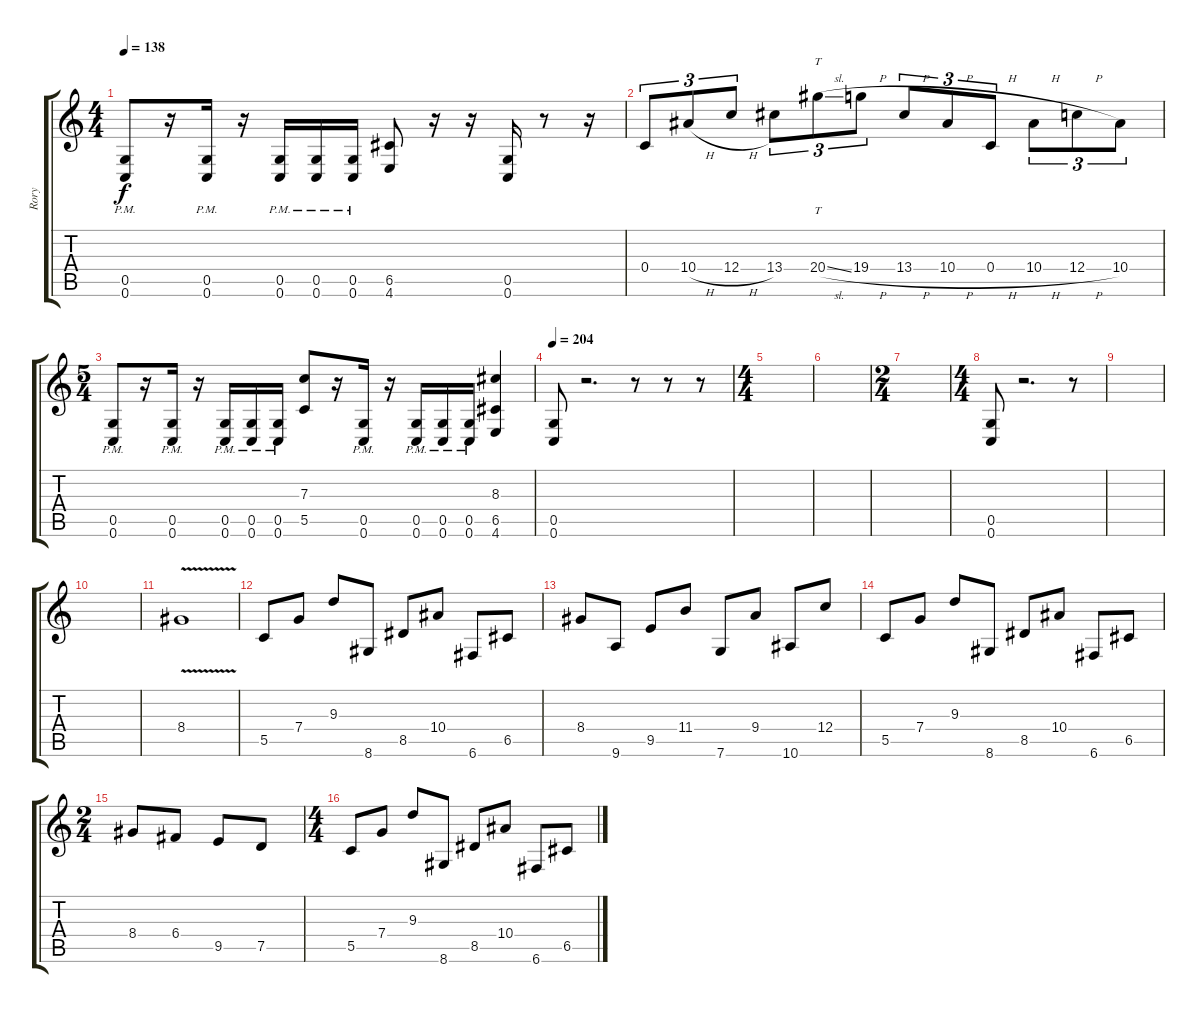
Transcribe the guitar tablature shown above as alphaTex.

\track ("Rory" "Rory") {instrument overdrivenguitar}
\staff {score tabs}
\tuning (D4 A3 F3 C3 G2 C2) {hide}
\ts (4 4)
\tempo 138
\clef g2
\ks c
(0.5{pm} 0.6).8{dy f} r.16 (0.5{pm} 0.6).16 r.16 (0.5{pm} 0.6).16 (0.5{pm} 0.6).16 (0.5{pm} 0.6).16 (6.5 4.6).8 r.16 r.16 (0.5 0.6).16 r.8 r.16 |
0.4.8{tu (3 2)} 10.4{h}.8{tu (3 2)} 12.4{h}.8{tu (3 2)} 13.4.8{tu (3 2)} 20.4{sl}.8{tt tu (3 2)} 19.4{h}.8{tu (3 2)} 13.4{h}.8{tu (3 2)} 10.4{h}.8{tu (3 2)} 0.4{h}.8{tu (3 2)} 10.4{h}.8{tu (3 2)} 12.4{h}.8{tu (3 2)} 10.4.8{tu (3 2)} |
\ts (5 4)
(0.5{pm} 0.6).8 r.16 (0.5{pm} 0.6).16 r.16 (0.5{pm} 0.6).16 (0.5{pm} 0.6).16 (0.5{pm} 0.6).16 (7.3 5.5).8 r.16 (0.5{pm} 0.6).16 r.16 (0.5{pm} 0.6).16 (0.5{pm} 0.6).16 (0.5{pm} 0.6).16 (8.3 6.5 4.6).4 |
\tempo 204
(0.5 0.6).8{instrument overdrivenguitar} r.2{d} r.8 r.8 r.8 |
\ts (4 4)
|
|
\ts (2 4)
|
\ts (4 4)
(0.5 0.6).8 r.2{d} r.8 |
|
|
8.4{v}.1 |
5.5.8 7.4.8 9.3.8 8.6.8 8.5.8 10.4.8 6.6.8 6.5.8 |
8.4.8 9.6.8 9.5.8 11.4.8 7.6.8 9.4.8 10.6.8 12.4.8 |
5.5.8 7.4.8 9.3.8 8.6.8 8.5.8 10.4.8 6.6.8 6.5.8 |
\ts (2 4)
8.4.8 6.4.8 9.5.8 7.5.8 |
\ts (4 4)
5.5.8 7.4.8 9.3.8 8.6.8 8.5.8 10.4.8 6.6.8 6.5.8
